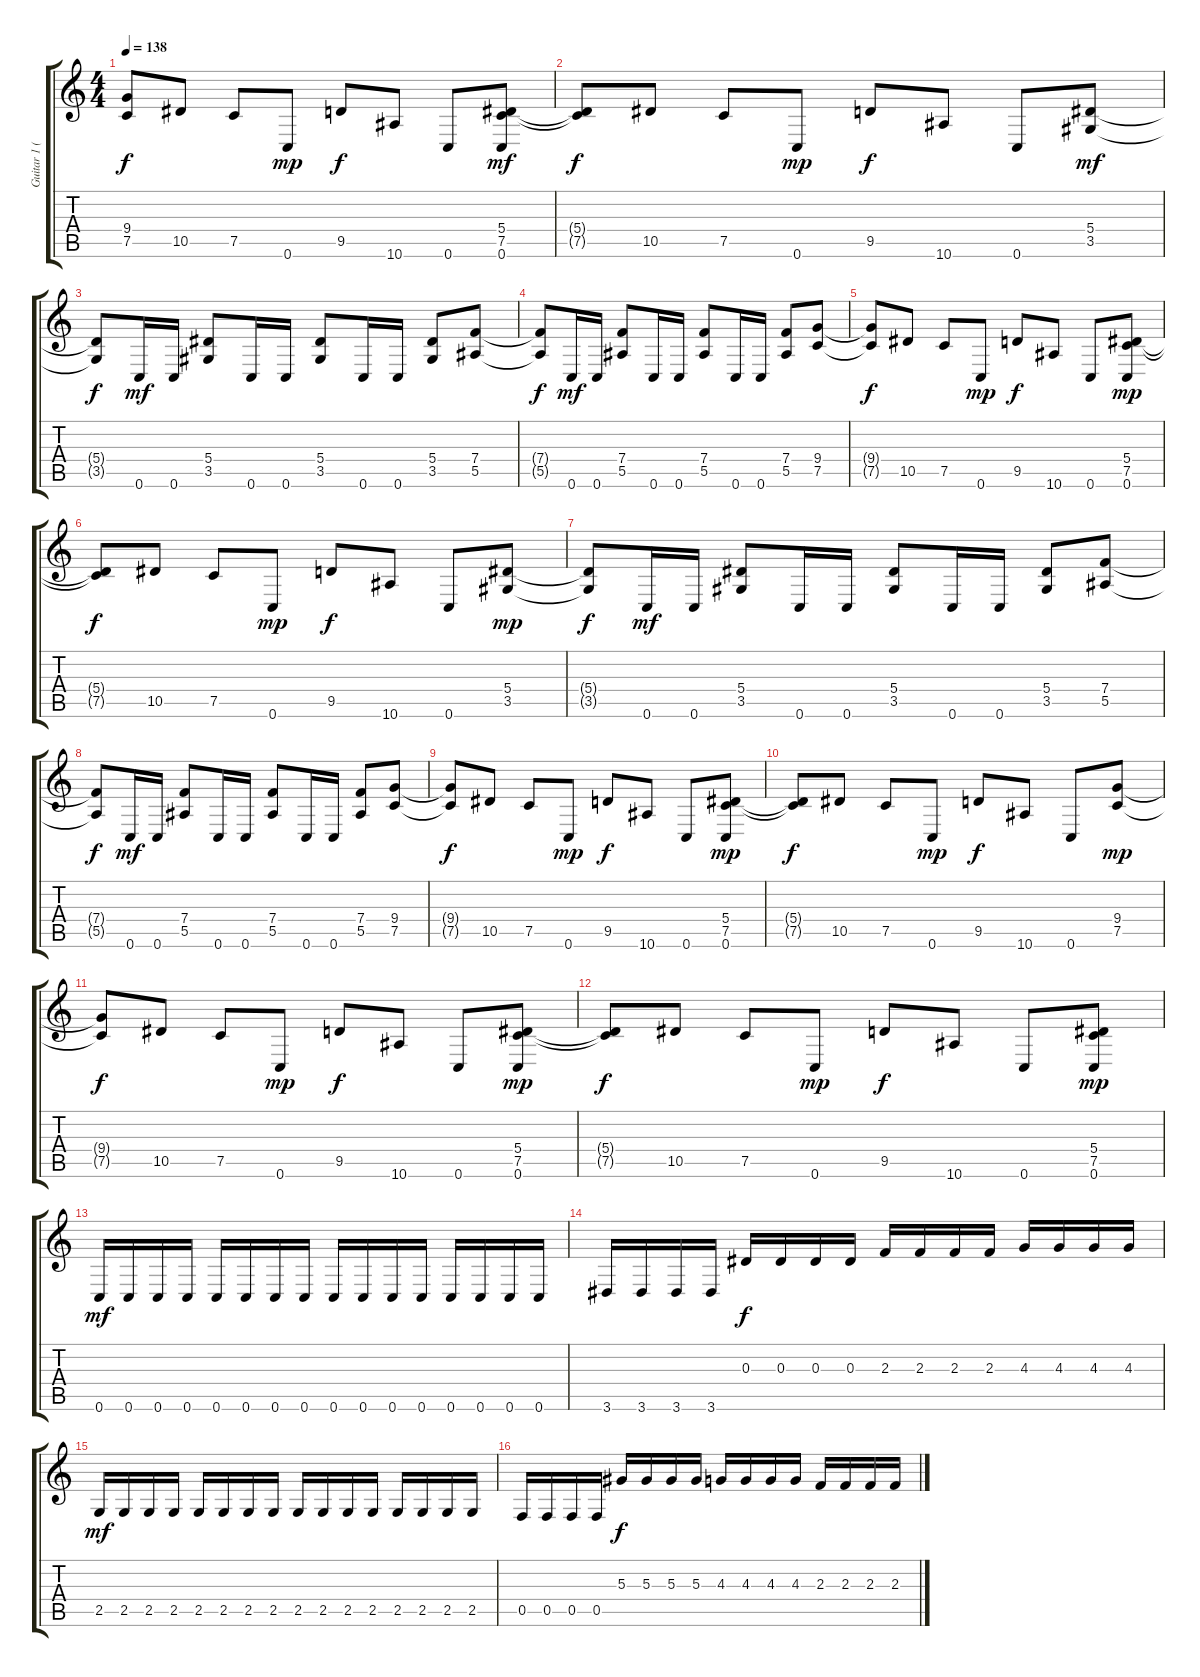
\track ("Guitar 1 (Lead)" "Guitar 1 (") {instrument distortionguitar}
\staff {score tabs}
\tuning (C4 G3 Eb3 Bb2 F2 C2) {hide}
\ts (4 4)
\tempo 138
\clef g2
\ks c
(9.4{t} 7.5{t}).8{dy f} 10.5.8 7.5.8 0.6.8{dy mp} 9.5.8{dy f} 10.6.8 0.6.8 (5.4 7.5 0.6).8{dy mf} |
(5.4{t} 7.5{t}).8{dy f} 10.5.8 7.5.8 0.6.8{dy mp} 9.5.8{dy f} 10.6.8 0.6.8 (5.4 3.5).8{dy mf} |
(5.4{t} 3.5{t}).8{dy f} 0.6.16{dy mf} 0.6.16 (5.4 3.5).8 0.6.16 0.6.16 (5.4 3.5).8 0.6.16 0.6.16 (5.4 3.5).8 (7.4 5.5).8 |
(7.4{t} 5.5{t}).8{dy f} 0.6.16{dy mf} 0.6.16 (7.4 5.5).8 0.6.16 0.6.16 (7.4 5.5).8 0.6.16 0.6.16 (7.4 5.5).8 (9.4 7.5).8 |
(9.4{t} 7.5{t}).8{dy f} 10.5.8 7.5.8 0.6.8{dy mp} 9.5.8{dy f} 10.6.8 0.6.8 (5.4 7.5 0.6).8{dy mp} |
(5.4{t} 7.5{t}).8{dy f} 10.5.8 7.5.8 0.6.8{dy mp} 9.5.8{dy f} 10.6.8 0.6.8 (5.4 3.5).8{dy mp} |
(5.4{t} 3.5{t}).8{dy f} 0.6.16{dy mf} 0.6.16 (5.4 3.5).8 0.6.16 0.6.16 (5.4 3.5).8 0.6.16 0.6.16 (5.4 3.5).8 (7.4 5.5).8 |
(7.4{t} 5.5{t}).8{dy f} 0.6.16{dy mf} 0.6.16 (7.4 5.5).8 0.6.16 0.6.16 (7.4 5.5).8 0.6.16 0.6.16 (7.4 5.5).8 (9.4 7.5).8 |
(9.4{t} 7.5{t}).8{dy f} 10.5.8 7.5.8 0.6.8{dy mp} 9.5.8{dy f} 10.6.8 0.6.8 (5.4 7.5 0.6).8{dy mp} |
(5.4{t} 7.5{t}).8{dy f} 10.5.8 7.5.8 0.6.8{dy mp} 9.5.8{dy f} 10.6.8 0.6.8 (9.4 7.5).8{dy mp} |
(9.4{t} 7.5{t}).8{dy f} 10.5.8 7.5.8 0.6.8{dy mp} 9.5.8{dy f} 10.6.8 0.6.8 (5.4 7.5 0.6).8{dy mp} |
(5.4{t} 7.5{t}).8{dy f} 10.5.8 7.5.8 0.6.8{dy mp} 9.5.8{dy f} 10.6.8 0.6.8 (5.4 7.5 0.6).8{dy mp} |
0.6.16{dy mf balance 2} 0.6.16 0.6.16 0.6.16 0.6.16 0.6.16 0.6.16 0.6.16 0.6.16 0.6.16 0.6.16 0.6.16 0.6.16 0.6.16 0.6.16 0.6.16 |
3.6.16 3.6.16 3.6.16 3.6.16 0.3.16{dy f} 0.3.16 0.3.16 0.3.16 2.3.16 2.3.16 2.3.16 2.3.16 4.3.16 4.3.16 4.3.16 4.3.16 |
2.5.16{dy mf} 2.5.16 2.5.16 2.5.16 2.5.16 2.5.16 2.5.16 2.5.16 2.5.16 2.5.16 2.5.16 2.5.16 2.5.16 2.5.16 2.5.16 2.5.16 |
0.5.16 0.5.16 0.5.16 0.5.16 5.3.16{dy f} 5.3.16 5.3.16 5.3.16 4.3.16 4.3.16 4.3.16 4.3.16 2.3.16 2.3.16 2.3.16 2.3.16
